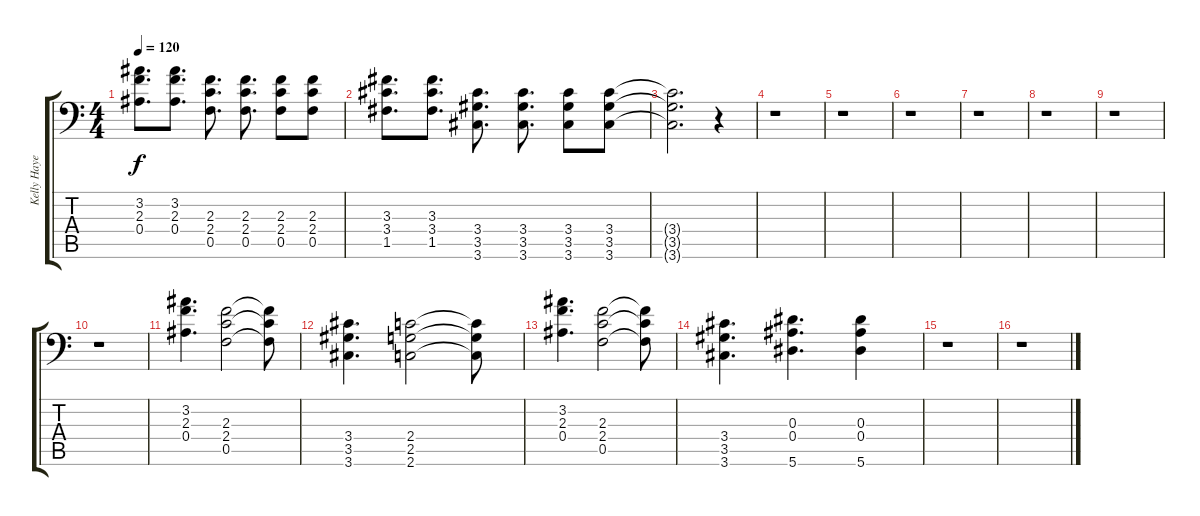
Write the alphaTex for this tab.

\track ("Kelly Hayes/Lane Maverick - Guitar" "Kelly Haye") {instrument distortionguitar}
\staff {score tabs}
\tuning (C4 G3 Eb3 Bb2 F2 Bb1) {hide}
\ts (4 4)
\tempo 120
\clef f4
\ks c
(3.2 2.3 0.4).8{d dy f} (3.2 2.3 0.4).8{d} (2.3 2.4 0.5).8{d} (2.3 2.4 0.5).8{d} (2.3 2.4 0.5).8 (2.3 2.4 0.5).8 |
(3.3 3.4 1.5).8{d} (3.3 3.4 1.5).8{d} (3.4 3.5 3.6).8{d} (3.4 3.5 3.6).8{d} (3.4 3.5 3.6).8 (3.4 3.5 3.6).8{instrument distortionguitar} |
(3.4{t} 3.5{t} 3.6{t}).2{d} r.4 |
r.1 |
r.1 |
r.1 |
r.1 |
r.1 |
r.1 |
r.1 |
(3.2 2.3 0.4).4{d instrument distortionguitar} (2.3 2.4 0.5).2 (2.3{t} 2.4{t} 0.5{t}).8 |
(3.4 3.5 3.6).4{d} (2.4 2.5 2.6).2 (2.4{t} 2.5{t} 2.6{t}).8 |
(3.2 2.3 0.4).4{d} (2.3 2.4 0.5).2 (2.3{t} 2.4{t} 0.5{t}).8 |
(3.4 3.5 3.6).4{d} (0.3 0.4 5.6).4{d} (0.3 0.4 5.6).4 |
r.1 |
r.1
